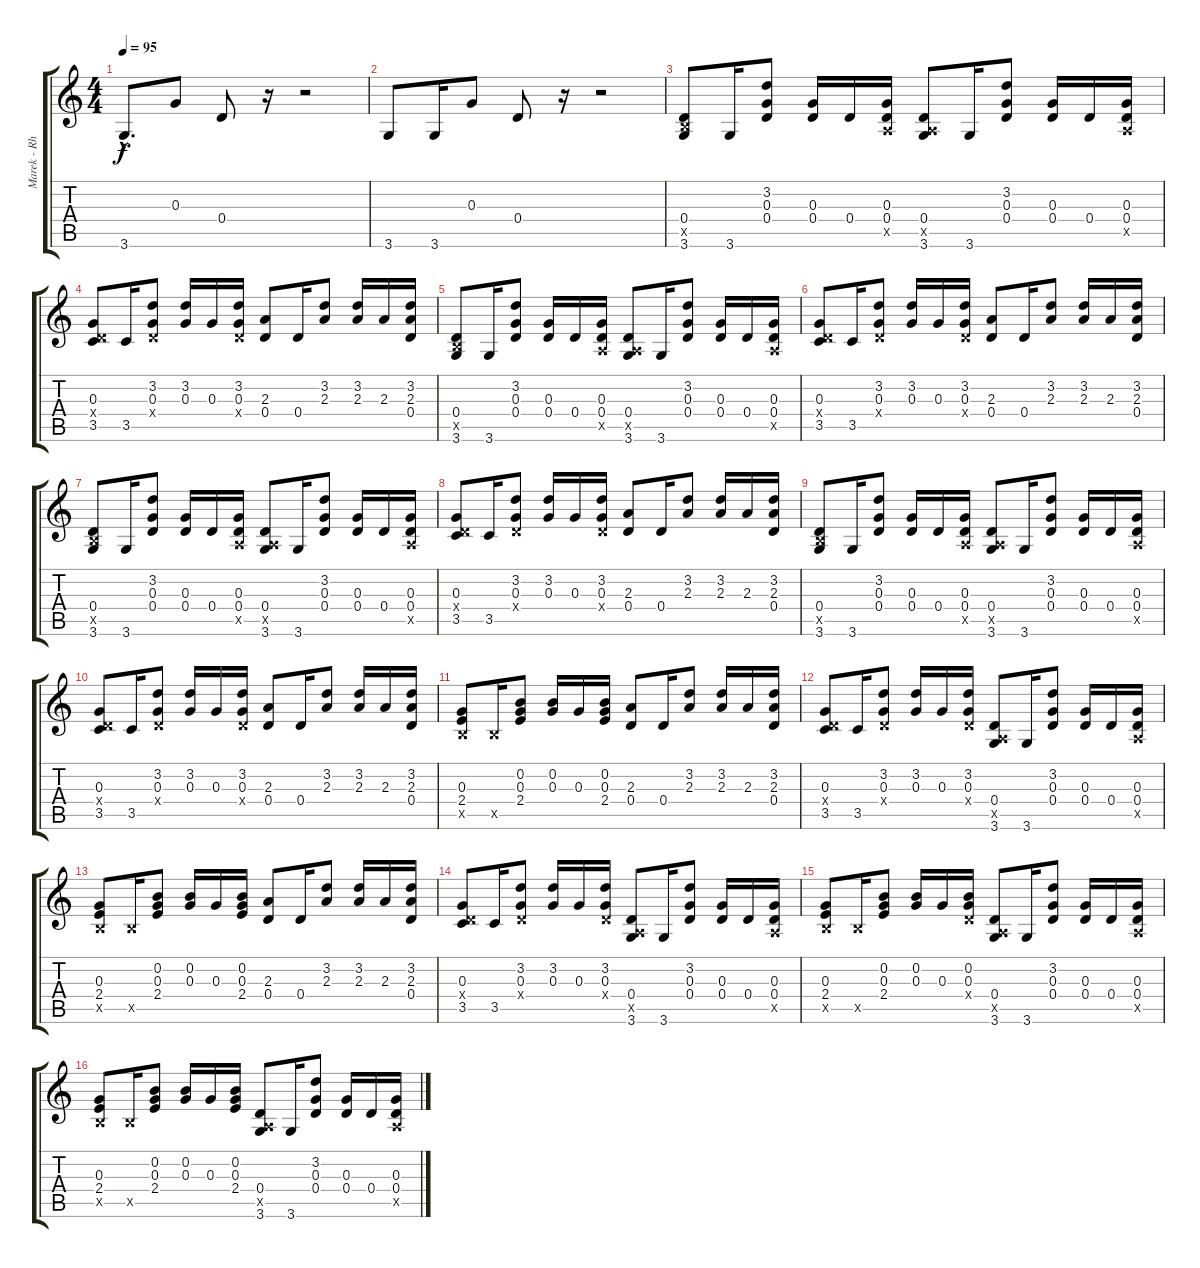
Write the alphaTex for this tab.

\track ("Marek - Rhythm Guitar 1" "Marek - Rh") {instrument distortionguitar}
\staff {score tabs}
\tuning (E4 B3 G3 D3 A2 E2) {hide}
\ts (4 4)
\tempo 95
\clef g2
\ks c
3.6{hac}.8{d dy f instrument acousticguitarnylon} 0.3.8 0.4.8 r.16 r.2 |
3.6.8 3.6.16 0.3.8 0.4.8 r.16 r.2 |
(0.4 2.5{x} 3.6).8 3.6.16 (3.2 0.3 0.4).8 (0.3 0.4).16 0.4.16 (0.3 0.4 0.5{x}).16 (0.4 0.5{x} 3.6).8 3.6.16 (3.2 0.3 0.4).8 (0.3 0.4).16 0.4.16 (0.3 0.4 0.5{x}).16 |
(0.3 0.4{x} 3.5).8 3.5.16 (3.2 0.3 0.4{x}).8 (3.2 0.3).16 0.3.16 (3.2 0.3 0.4{x}).16 (2.3 0.4).8 0.4.16 (3.2 2.3).8 (3.2 2.3).16 2.3.16 (3.2 2.3 0.4).16 |
(0.4 2.5{x} 3.6).8 3.6.16 (3.2 0.3 0.4).8 (0.3 0.4).16 0.4.16 (0.3 0.4 0.5{x}).16 (0.4 0.5{x} 3.6).8 3.6.16 (3.2 0.3 0.4).8 (0.3 0.4).16 0.4.16 (0.3 0.4 0.5{x}).16 |
(0.3 0.4{x} 3.5).8 3.5.16 (3.2 0.3 0.4{x}).8 (3.2 0.3).16 0.3.16 (3.2 0.3 0.4{x}).16 (2.3 0.4).8 0.4.16 (3.2 2.3).8 (3.2 2.3).16 2.3.16 (3.2 2.3 0.4).16 |
(0.4 2.5{x} 3.6).8 3.6.16 (3.2 0.3 0.4).8 (0.3 0.4).16 0.4.16 (0.3 0.4 0.5{x}).16 (0.4 0.5{x} 3.6).8 3.6.16 (3.2 0.3 0.4).8 (0.3 0.4).16 0.4.16 (0.3 0.4 0.5{x}).16 |
(0.3 0.4{x} 3.5).8 3.5.16 (3.2 0.3 0.4{x}).8 (3.2 0.3).16 0.3.16 (3.2 0.3 0.4{x}).16 (2.3 0.4).8 0.4.16 (3.2 2.3).8 (3.2 2.3).16 2.3.16 (3.2 2.3 0.4).16 |
(0.4 2.5{x} 3.6).8 3.6.16 (3.2 0.3 0.4).8 (0.3 0.4).16 0.4.16 (0.3 0.4 0.5{x}).16 (0.4 0.5{x} 3.6).8 3.6.16 (3.2 0.3 0.4).8 (0.3 0.4).16 0.4.16 (0.3 0.4 0.5{x}).16 |
(0.3 0.4{x} 3.5).8 3.5.16 (3.2 0.3 0.4{x}).8 (3.2 0.3).16 0.3.16 (3.2 0.3 0.4{x}).16 (2.3 0.4).8 0.4.16 (3.2 2.3).8 (3.2 2.3).16 2.3.16 (3.2 2.3 0.4).16 |
(0.3 2.4 2.5{x}).8 2.5{x}.16 (0.2 0.3 2.4).8 (0.2 0.3).16 0.3.16 (0.2 0.3 2.4).16 (2.3 0.4).8 0.4.16 (3.2 2.3).8 (3.2 2.3).16 2.3.16 (3.2 2.3 0.4).16 |
(0.3 0.4{x} 3.5).8 3.5.16 (3.2 0.3 0.4{x}).8 (3.2 0.3).16 0.3.16 (3.2 0.3 0.4{x}).16 (0.4 0.5{x} 3.6).8 3.6.16 (3.2 0.3 0.4).8 (0.3 0.4).16 0.4.16 (0.3 0.4 0.5{x}).16 |
(0.3 2.4 2.5{x}).8 2.5{x}.16 (0.2 0.3 2.4).8 (0.2 0.3).16 0.3.16 (0.2 0.3 2.4).16 (2.3 0.4).8 0.4.16 (3.2 2.3).8 (3.2 2.3).16 2.3.16 (3.2 2.3 0.4).16 |
(0.3 0.4{x} 3.5).8 3.5.16 (3.2 0.3 0.4{x}).8 (3.2 0.3).16 0.3.16 (3.2 0.3 0.4{x}).16 (0.4 0.5{x} 3.6).8 3.6.16 (3.2 0.3 0.4).8 (0.3 0.4).16 0.4.16 (0.3 0.4 0.5{x}).16 |
(0.3 2.4 2.5{x}).8 2.5{x}.16 (0.2 0.3 2.4).8 (0.2 0.3).16 0.3.16 (0.2 0.3 0.4{x}).16 (0.4 0.5{x} 3.6).8 3.6.16 (3.2 0.3 0.4).8 (0.3 0.4).16 0.4.16 (0.3 0.4 0.5{x}).16 |
(0.3 2.4 2.5{x}).8 2.5{x}.16 (0.2 0.3 2.4).8 (0.2 0.3).16 0.3.16 (0.2 0.3 2.4).16 (0.4 0.5{x} 3.6).8 3.6.16 (3.2 0.3 0.4).8 (0.3 0.4).16 0.4.16 (0.3 0.4 0.5{x}).16
